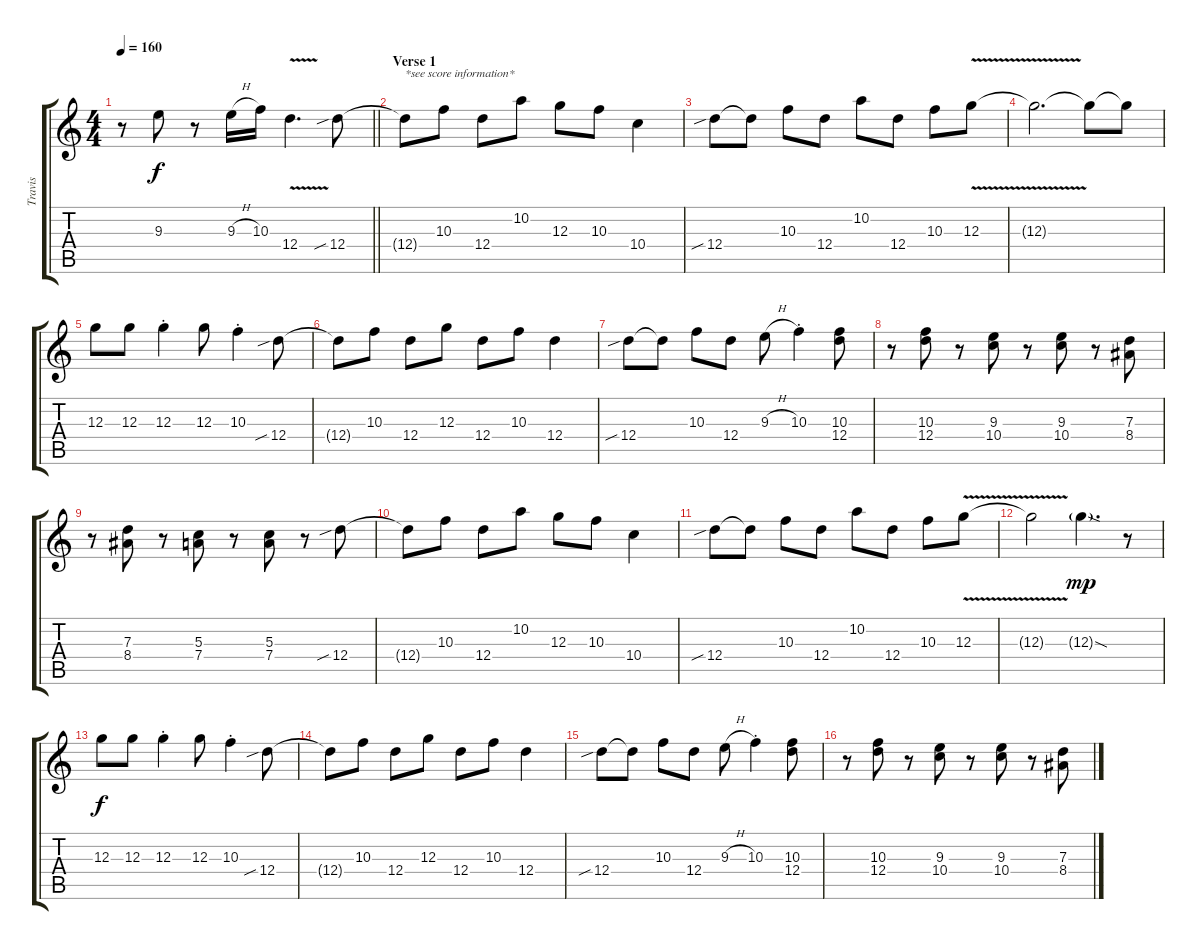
\track ("Travis" "Travis") {instrument distortionguitar}
\staff {score tabs}
\tuning (E4 B3 G3 D3 A2 D2) {hide}
\ts (4 4)
\tempo 160
\clef g2
\barLineRight lightlight
\ks c
r.8{dy f} 9.3.8 r.8 9.3{h}.16 10.3.16 12.4{v}.4{d} 12.4{sib}.8{volume 8} |
\section ("" "Verse 1")
12.4{t}.8{txt "*see score information*"} 10.3.8 12.4.8 10.2.8 12.3.8 10.3.8 10.4.4 |
12.4{sib}.8 12.4{t}.8 10.3.8 12.4.8 10.2.8 12.4.8 10.3.8 12.3{v}.8{volume 16} |
12.3{t}.2{d} 12.3{t}.8 12.3{t}.8 |
12.3.8 12.3.8 12.3{st}.4 12.3.8 10.3{st}.4 12.4{sib}.8{volume 8} |
12.4{t}.8 10.3.8 12.4.8 12.3.8 12.4.8 10.3.8 12.4.4 |
12.4{sib}.8 12.4{t}.8 10.3.8 12.4.8 9.3{h}.8 10.3{st}.4 (10.3 12.4).8{volume 10} |
r.8 (10.3 12.4).8 r.8 (9.3 10.4).8 r.8 (9.3 10.4).8 r.8 (7.3 8.4).8 |
r.8 (7.3 8.4).8 r.8 (5.3 7.4).8 r.8 (5.3 7.4).8 r.8 12.4{sib}.8{volume 8} |
12.4{t}.8 10.3.8 12.4.8 10.2.8 12.3.8 10.3.8 10.4.4 |
12.4{sib}.8 12.4{t}.8 10.3.8 12.4.8 10.2.8 12.4.8 10.3.8 12.3{v}.8{volume 16} |
12.3{t}.2 12.3{sod g}.4{d dy mp} r.8 |
12.3.8{dy f} 12.3.8 12.3{st}.4 12.3.8 10.3{st}.4 12.4{sib}.8{volume 8} |
12.4{t}.8 10.3.8 12.4.8 12.3.8 12.4.8 10.3.8 12.4.4 |
12.4{sib}.8 12.4{t}.8 10.3.8 12.4.8 9.3{h}.8 10.3{st}.4 (10.3 12.4).8{volume 10} |
r.8 (10.3 12.4).8 r.8 (9.3 10.4).8 r.8 (9.3 10.4).8 r.8 (7.3 8.4).8
